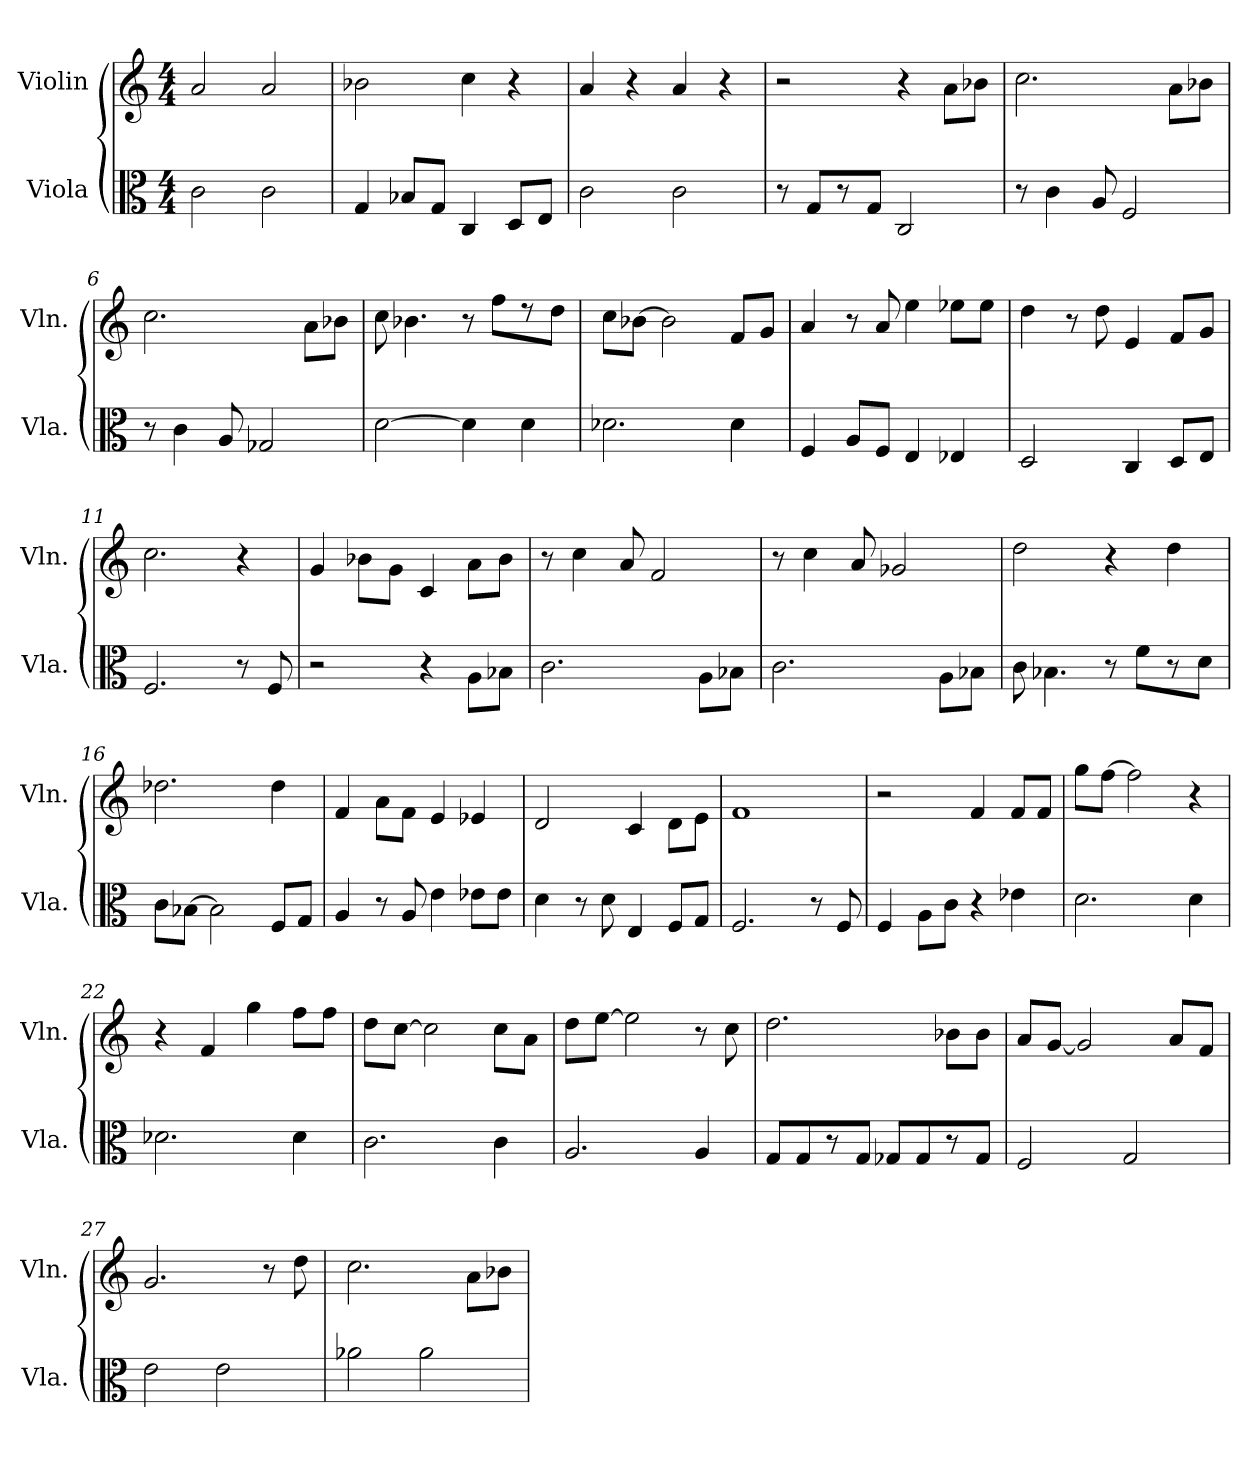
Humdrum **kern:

**kern	**kern
*part2	*part1
*staff2	*staff1
*I"Viola	*I"Violin
*I'Vla.	*I'Vln.
*clefC3	*clefG2
*k[]	*k[]
*M4/4	*M4/4
=1	=1
2c\	2a/
2c\	2a/
=2	=2
4G/	2b-X\
8B-X/L	.
8G/J	.
4C/	4cc\
8D/L	4r
8E/J	.
=3	=3
2c\	4a/
.	4r
2c\	4a/
.	4r
=4	=4
8r	2r
8G/L	.
8r	.
8G/J	.
2C/	4r
.	8a\L
.	8b-X\J
=5	=5
8r	2.cc\
4c\	.
8A/	.
2F/	.
.	8a\L
.	8b-X\J
=6	=6
8r	2.cc\
4c\	.
8A/	.
2G-X/	.
.	8a\L
.	8b-X\J
!!LO:LB:g=z
=7	=7
[2d\	8cc\
.	4.b-X\
4d\]	8r
.	8ff\L
4d\	8r
.	8dd\J
=8	=8
2.d-X\	8cc\L
.	[8b-X\J
.	2b-\]
4d-\	8f/L
.	8g/J
=9	=9
4F/	4a/
8A/L	8r
8F/J	8a/
4E/	4ee\
4E-X/	8ee-X\L
.	8ee-\J
=10	=10
2D/	4dd\
.	8r
.	8dd\
4C/	4e/
8D/L	8f/L
8E/J	8g/J
=11	=11
2.F/	2.cc\
8r	4r
8F/	.
=12	=12
2r	4g/
.	8b-X\L
.	8g\J
4r	4c/
8A\L	8a\L
8B-X\J	8b-\J
!!LO:LB:g=z
=13	=13
2.c\	8r
.	4cc\
.	8a/
.	2f/
8A\L	.
8B-X\J	.
=14	=14
2.c\	8r
.	4cc\
.	8a/
.	2g-X/
8A\L	.
8B-X\J	.
=15	=15
8c\	2dd\
4.B-X\	.
8r	4r
8f\L	.
8r	4dd\
8d\J	.
=16	=16
8c\L	2.dd-X\
[8B-X\J	.
2B-\]	.
8F/L	4dd-\
8G/J	.
=17	=17
4A/	4f/
8r	8a\L
8A/	8f\J
4e\	4e/
8e-X\L	4e-X/
8e-\J	.
=18	=18
4d\	2d/
8r	.
8d\	.
4E/	4c/
8F/L	8d\L
8G/J	8e\J
!!LO:LB:g=z
=19	=19
2.F/	1f
8r	.
8F/	.
=20	=20
4F/	2r
8A\L	.
8c\J	.
4r	4f/
4e-X\	8f/L
.	8f/J
=21	=21
2.d\	8gg\L
.	[8ff\J
.	2ff\]
4d\	4r
=22	=22
2.d-X\	4r
.	4f/
.	4gg\
4d-\	8ff\L
.	8ff\J
=23	=23
2.c\	8dd\L
.	[8cc\J
.	2cc\]
4c\	8cc\L
.	8a\J
=24	=24
2.A/	8dd\L
.	[8ee\J
.	2ee\]
4A/	8r
.	8cc\
=25	=25
8G/L	2.dd\
8G/	.
8r	.
8G/J	.
8G-X/L	.
8G-/	.
8r	8b-X\L
8G-/J	8b-\J
!!LO:LB:g=z
=26	=26
2F/	8a/L
.	[8g/J
.	2g/]
2G/	.
.	8a/L
.	8f/J
=27	=27
2e\	2.g/
2e\	.
.	8r
.	8dd\
=28	=28
2a-X\	2.cc\
2a-\	.
.	8a\L
.	8b-X\J
=	=
*-	*-
